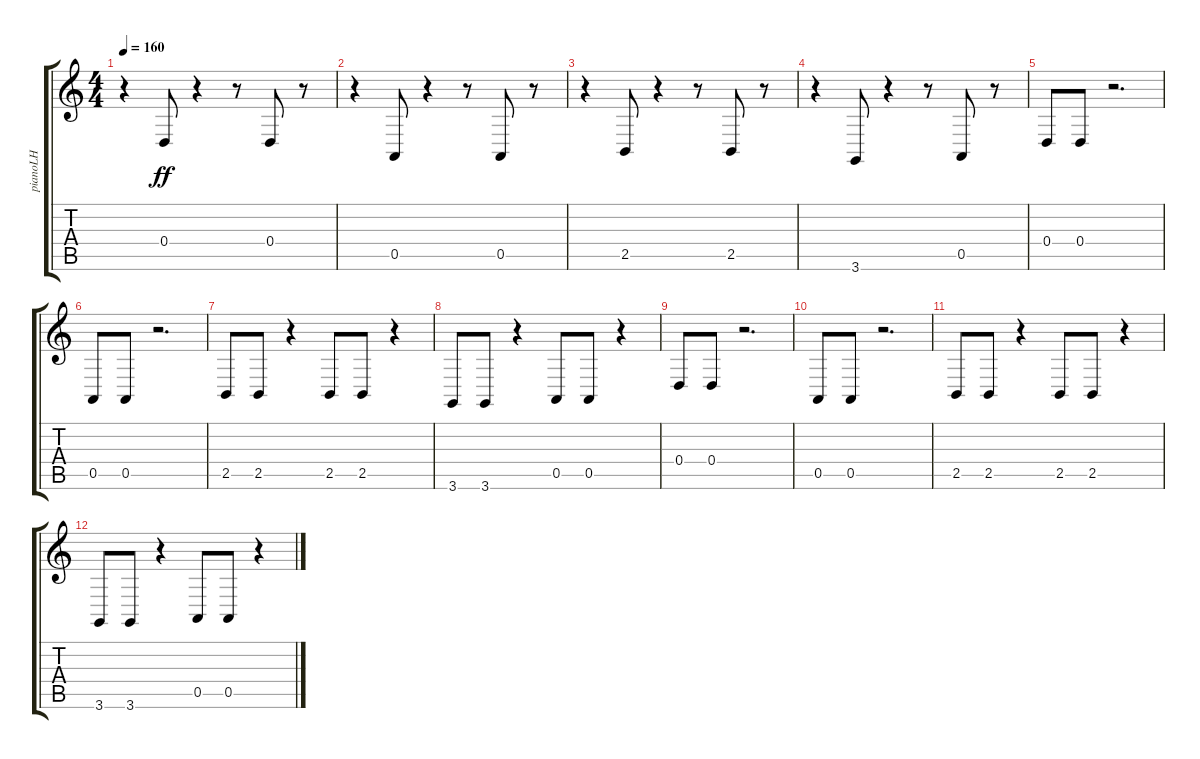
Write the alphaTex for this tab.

\track ("pianoLH" "pianoLH") {instrument brightacousticpiano}
\staff {score tabs}
\tuning (E4 B3 G3 D3 A2 E2) {hide}
\ts (4 4)
\tempo 160
\clef g2
\ks c
r.4{dy ff} 0.4.8 r.4 r.8 0.4.8 r.8 |
r.4 0.5.8 r.4 r.8 0.5.8 r.8 |
r.4 2.5.8 r.4 r.8 2.5.8 r.8 |
r.4 3.6.8 r.4 r.8 0.5.8 r.8 |
0.4.8 0.4.8 r.2{d} |
0.5.8 0.5.8 r.2{d} |
2.5.8 2.5.8 r.4 2.5.8 2.5.8 r.4 |
3.6.8 3.6.8 r.4 0.5.8 0.5.8 r.4 |
0.4.8 0.4.8 r.2{d} |
0.5.8 0.5.8 r.2{d} |
2.5.8 2.5.8 r.4 2.5.8 2.5.8 r.4 |
3.6.8 3.6.8 r.4 0.5.8 0.5.8 r.4
